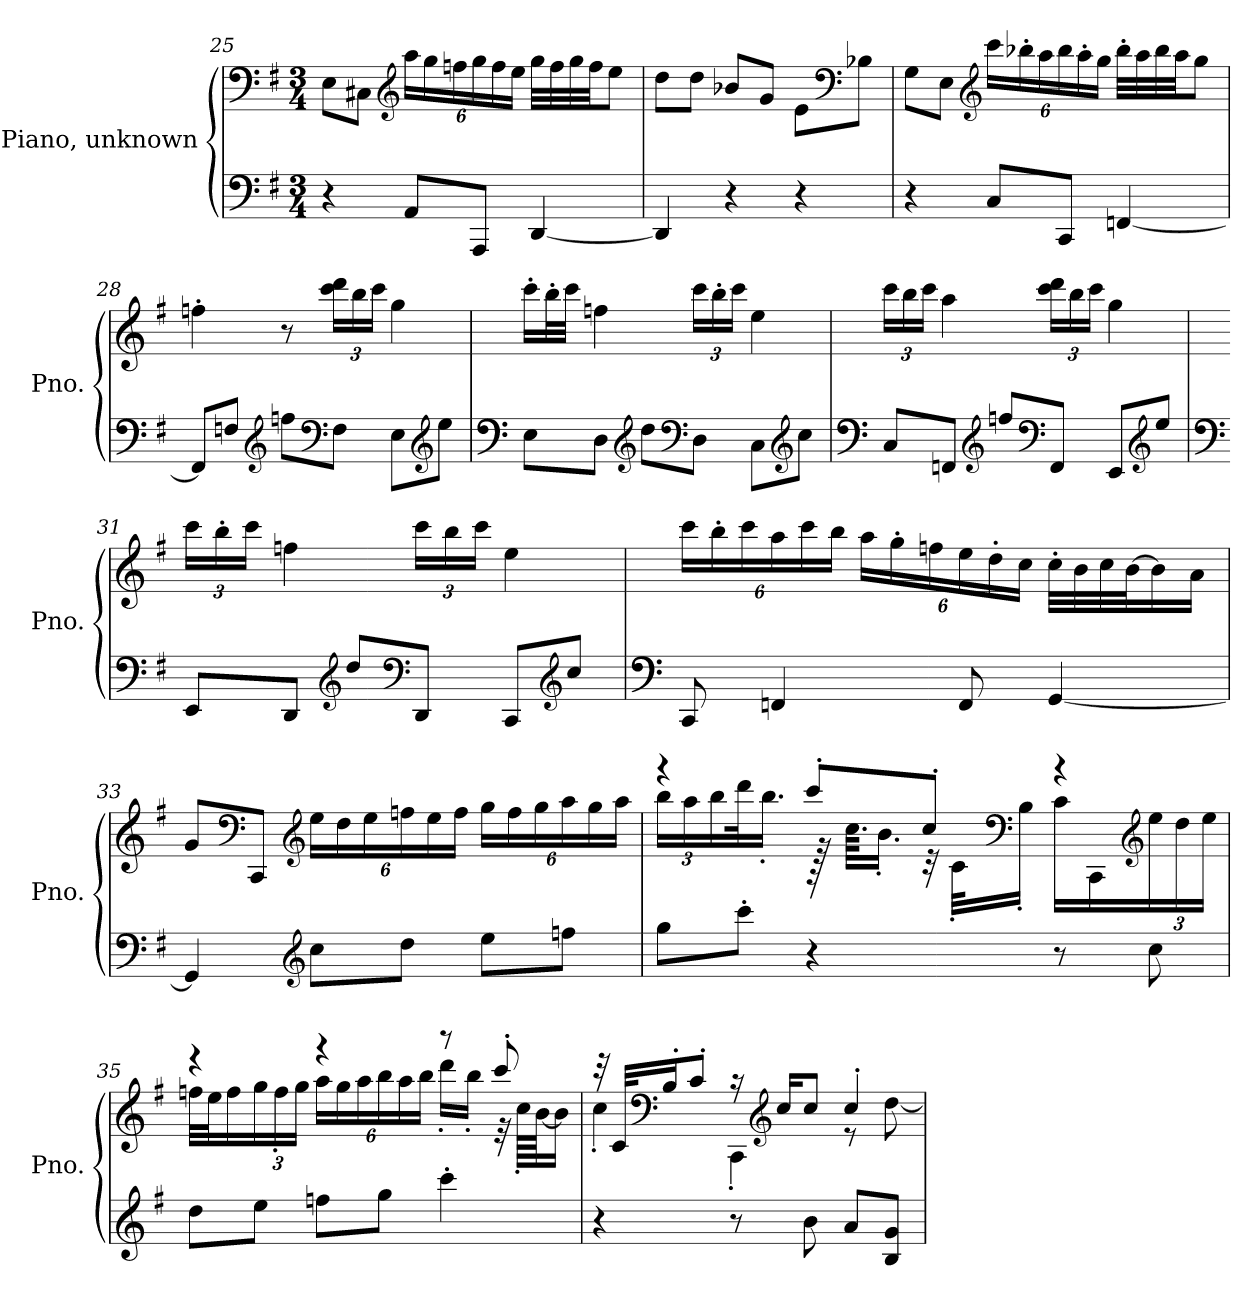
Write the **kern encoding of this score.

**kern	**kern
*part1	*part1
*staff2	*staff1
*I"Piano, unknown	*
*I'Pno.	*
*clefF4	*clefF4
*k[f#]	*k[f#]
*M3/4	*M3/4
=25	=25
4r	8E\L
.	8C#X\J
*	*clefG2
*	*Xbrackettup
8AA/L	24aa\LL
.	24gg\
.	24ffn\
8AAA/J	24gg\
.	24ff\
.	24ee\JJ
[4DD/	32gg\LLL
.	32ff\
.	32gg\
.	32ff\JJ
.	8ee\J
!!LO:LB:g=z
=26	=26
4DD/]	8dd\L
.	8dd\J
4r	8b-X/L
.	8g/J
4r	8e\L
*	*clefF4
.	8B-X\J
=27	=27
4r	8G\L
.	8E\J
*	*clefG2
8C/L	24ccc\LL
.	24bb-X'\
.	24aa\
8CC/J	24bb-\
.	24aa'\
.	24gg\JJ
[4FFn/	32bb-'\LLL
.	32aa\
.	32bb-\
.	32aa\JJ
.	8gg\J
=28	=28
8FF/L]	4ffn'\
8Fn/J	.
*clefG2	*
8ffn\L	8r
*clefF4	*
8F\J	24ccc\ 24ddd\LL
.	24bb\
.	24ccc\JJ
8E\L	4gg\
*clefG2	*
8ee\J	.
!!LO:LB:g=z
=29	=29
*clefF4	*
8E\L	16ccc'\LL
.	32bb'\L
.	32ccc\JJJ
8D\J	4ffn\
*clefG2	*
8dd\L	.
*clefF4	*
8D\J	24ccc\LL
.	24bb'\
.	24ccc\JJ
8C\L	4ee\
*clefG2	*
8cc\J	.
=30	=30
*clefF4	*
8C/L	24ccc\LL
.	24bb\
.	24ccc\JJ
8FFn/J	4aa\
*clefG2	*
8ffn/L	.
*clefF4	*
8FF/J	24ccc\ 24ddd\LL
.	24bb\
.	24ccc\JJ
8EE/L	4gg\
*clefG2	*
8ee/J	.
!!LO:PB:g=z
=31	=31
*clefF4	*
8EE/L	24ccc\LL
.	24bb'\
.	24ccc\JJ
8DD/J	4ffn\
*clefG2	*
8dd/L	.
*clefF4	*
8DD/J	24ccc\LL
.	24bb\
.	24ccc\JJ
8CC/L	4ee\
*clefG2	*
8cc/J	.
=32	=32
*clefF4	*
8CC/	24ccc\LL
.	24bb'\
.	24ccc\
4FFn/	24aa\
.	24ccc\
.	24bb\JJ
.	24aa\LL
.	24gg'\
.	24ffn\
8FF/	24ee\
.	24dd'\
.	24cc\JJ
[4GG/	32cc'\LLL
.	32b\
.	32cc\
.	[32b\J
.	16b\]
.	16a\JJ
!!LO:LB:g=z
=33	=33
4GG/]	8g/L
*	*clefF4
.	8CC/J
*clefG2	*clefG2
8cc\L	24ee\LL
.	24dd\
.	24ee\
8dd\J	24ffn\
.	24ee\
.	24ff\JJ
8ee\L	24gg\LL
.	24ff\
.	24gg\
8ffn\J	24aa\
.	24gg\
.	24aa\JJ
=34	=34
*	*^
8gg\L	4r	24bb\LL
.	.	24aa\
.	.	24bb\
8ccc'\J	.	32ddd\K
.	.	16.bb'\JJ
4r	8ccc'/L	128r
.	.	64.cc\KKLL
.	.	16.b'\JJ
.	8cc'/J	32r
.	.	32c'\KLL
*	*clefF4	*
.	.	16B'\JJ
8r	4r	16c\LL
.	.	16CC\
*	*clefG2	*
8cc\	.	24ee\
.	.	24dd\
.	.	24ee\JJ
!!LO:LB:g=z	!!
=35	=35	=35
8dd\L	4r	32ffn\LLL
.	.	32ee\J
.	.	16ff\
8ee\J	.	24gg\
.	.	24ff'\
.	.	24gg\JJ
8ffn\L	4r	24aa\LL
.	.	24gg\
.	.	24aa\
8gg\J	.	24bb\
.	.	24aa\
.	.	24bb\JJ
4ccc'\	8r	16ddd'\LL
.	.	16bb'\JJ
.	8ccc'/	32r
.	.	64cc'\LLLL
.	.	[64b\JJ
.	.	16b\JJ]
=36	=36	=36
4r	32r	4cc'\
.	32c/KLL	.
*	*clefF4	*
.	16B'/J	.
.	8c'/J	.
8r	16r	4CC'\
*	*clefG2	*
.	16cc/KL	.
8b\	8cc/J	.
8a/L	4cc'/	8r
8B/ 8g/J	.	[8dd\
*	*v	*v
=	=
*-	*-
